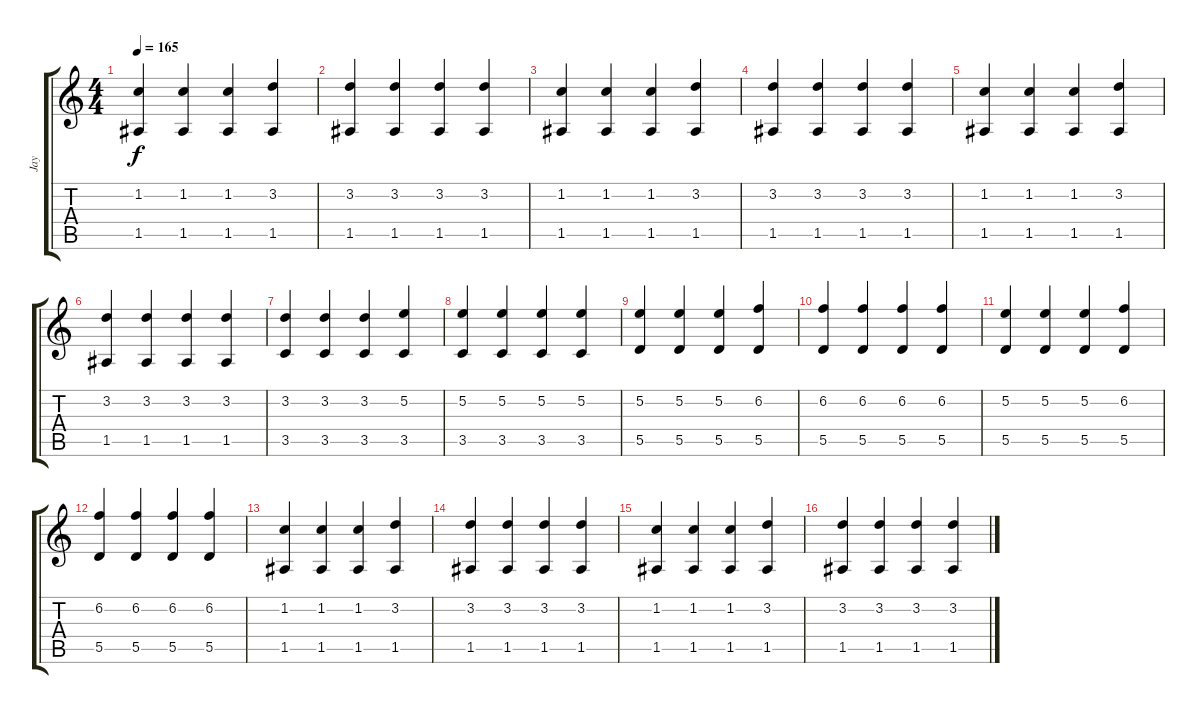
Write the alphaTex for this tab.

\track ("Jay" "Jay") {instrument acousticguitarsteel}
\staff {score tabs}
\tuning (E4 B3 G3 D3 A2 E2) {hide}
\ts (4 4)
\tempo 165
\clef g2
\ks c
(1.2 1.5).4{dy f} (1.2 1.5).4 (1.2 1.5).4 (3.2 1.5).4 |
(3.2 1.5).4 (3.2 1.5).4 (3.2 1.5).4 (3.2 1.5).4 |
(1.2 1.5).4 (1.2 1.5).4 (1.2 1.5).4 (3.2 1.5).4 |
(3.2 1.5).4 (3.2 1.5).4 (3.2 1.5).4 (3.2 1.5).4 |
(1.2 1.5).4 (1.2 1.5).4 (1.2 1.5).4 (3.2 1.5).4 |
(3.2 1.5).4 (3.2 1.5).4 (3.2 1.5).4 (3.2 1.5).4 |
(3.2 3.5).4 (3.2 3.5).4 (3.2 3.5).4 (5.2 3.5).4 |
(5.2 3.5).4 (5.2 3.5).4 (5.2 3.5).4 (5.2 3.5).4 |
(5.2 5.5).4 (5.2 5.5).4 (5.2 5.5).4 (6.2 5.5).4 |
(6.2 5.5).4 (6.2 5.5).4 (6.2 5.5).4 (6.2 5.5).4 |
(5.2 5.5).4 (5.2 5.5).4 (5.2 5.5).4 (6.2 5.5).4 |
(6.2 5.5).4 (6.2 5.5).4 (6.2 5.5).4 (6.2 5.5).4 |
(1.2 1.5).4 (1.2 1.5).4 (1.2 1.5).4 (3.2 1.5).4 |
(3.2 1.5).4 (3.2 1.5).4 (3.2 1.5).4 (3.2 1.5).4 |
(1.2 1.5).4 (1.2 1.5).4 (1.2 1.5).4 (3.2 1.5).4 |
(3.2 1.5).4 (3.2 1.5).4 (3.2 1.5).4 (3.2 1.5).4
